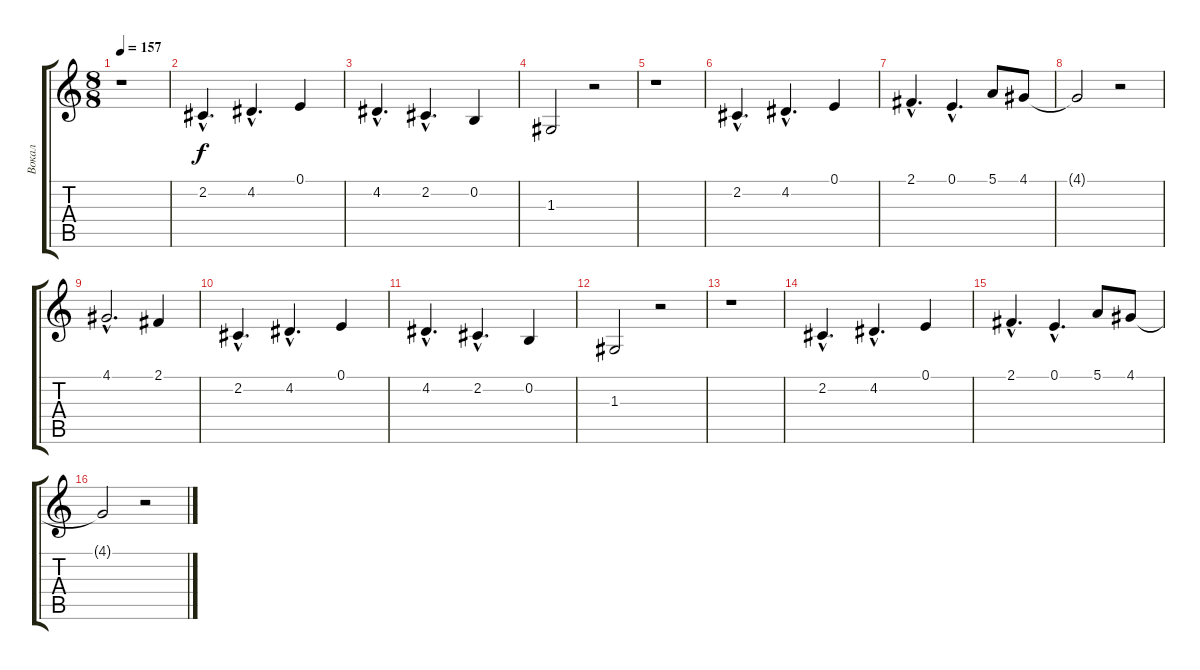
\track ("Вокал" "Вокал") {instrument tenorsax}
\staff {score tabs}
\tuning (E4 B3 G3 D3 A2 E2) {hide}
\ts (8 8)
\tempo 157
\clef g2
\ks c
r.1{dy f} |
2.2{hac}.4{d} 4.2{hac}.4{d} 0.1.4 |
4.2{hac}.4{d} 2.2{hac}.4{d} 0.2.4 |
1.3.2 r.2 |
r.1 |
2.2{hac}.4{d} 4.2{hac}.4{d} 0.1.4 |
2.1{hac}.4{d} 0.1{hac}.4{d} 5.1.8 4.1.8 |
4.1{t}.2 r.2 |
4.1{hac}.2{d} 2.1.4 |
2.2{hac}.4{d} 4.2{hac}.4{d} 0.1.4 |
4.2{hac}.4{d} 2.2{hac}.4{d} 0.2.4 |
1.3.2 r.2 |
r.1 |
2.2{hac}.4{d} 4.2{hac}.4{d} 0.1.4 |
2.1{hac}.4{d} 0.1{hac}.4{d} 5.1.8 4.1.8 |
4.1{t}.2 r.2
